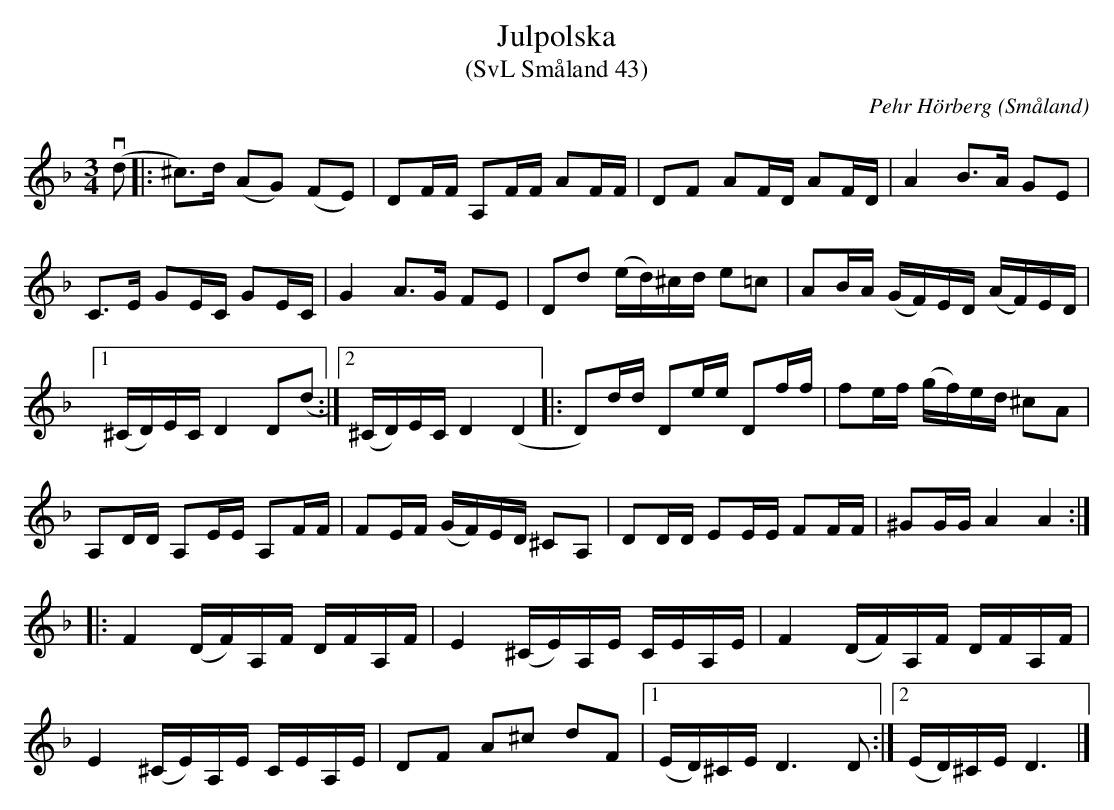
X:1
T:Julpolska
T:(SvL Småland 43)
O:Småland
C:Pehr Hörberg
M:3/4
L:1/16
K:Dm
V:1
v (d2 |: ^c3)d (A2G2) (F2E2) | D2FF A,2FF A2FF | D2F2 A2FD A2FD | A4 B3A G2E2 |
C3E G2EC G2EC | G4 A3G F2E2 | D2d2 (ed)^cd e2=c2 | A2BA (GF)ED (AF)ED |1
(^CD)EC D4 D2(d2 :|2 (^CD)EC D4 (D4 |: D2)dd D2ee D2ff | f2ef (gf)ed ^c2A2 |
A,2DD A,2EE A,2FF | F2EF (GF)ED ^C2A,2 | D2DD E2EE F2FF | ^G2GG A4 A4 :|
|: F4 (DF)A,F DFA,F | E4 (^CE)A,E CEA,E | F4 (DF)A,F DFA,F |
E4 (^CE)A,E CEA,E | D2F2 A2^c2 d2F2 |1 (ED)^CE D6 D2 :|2 (ED)^CE D6 |]
